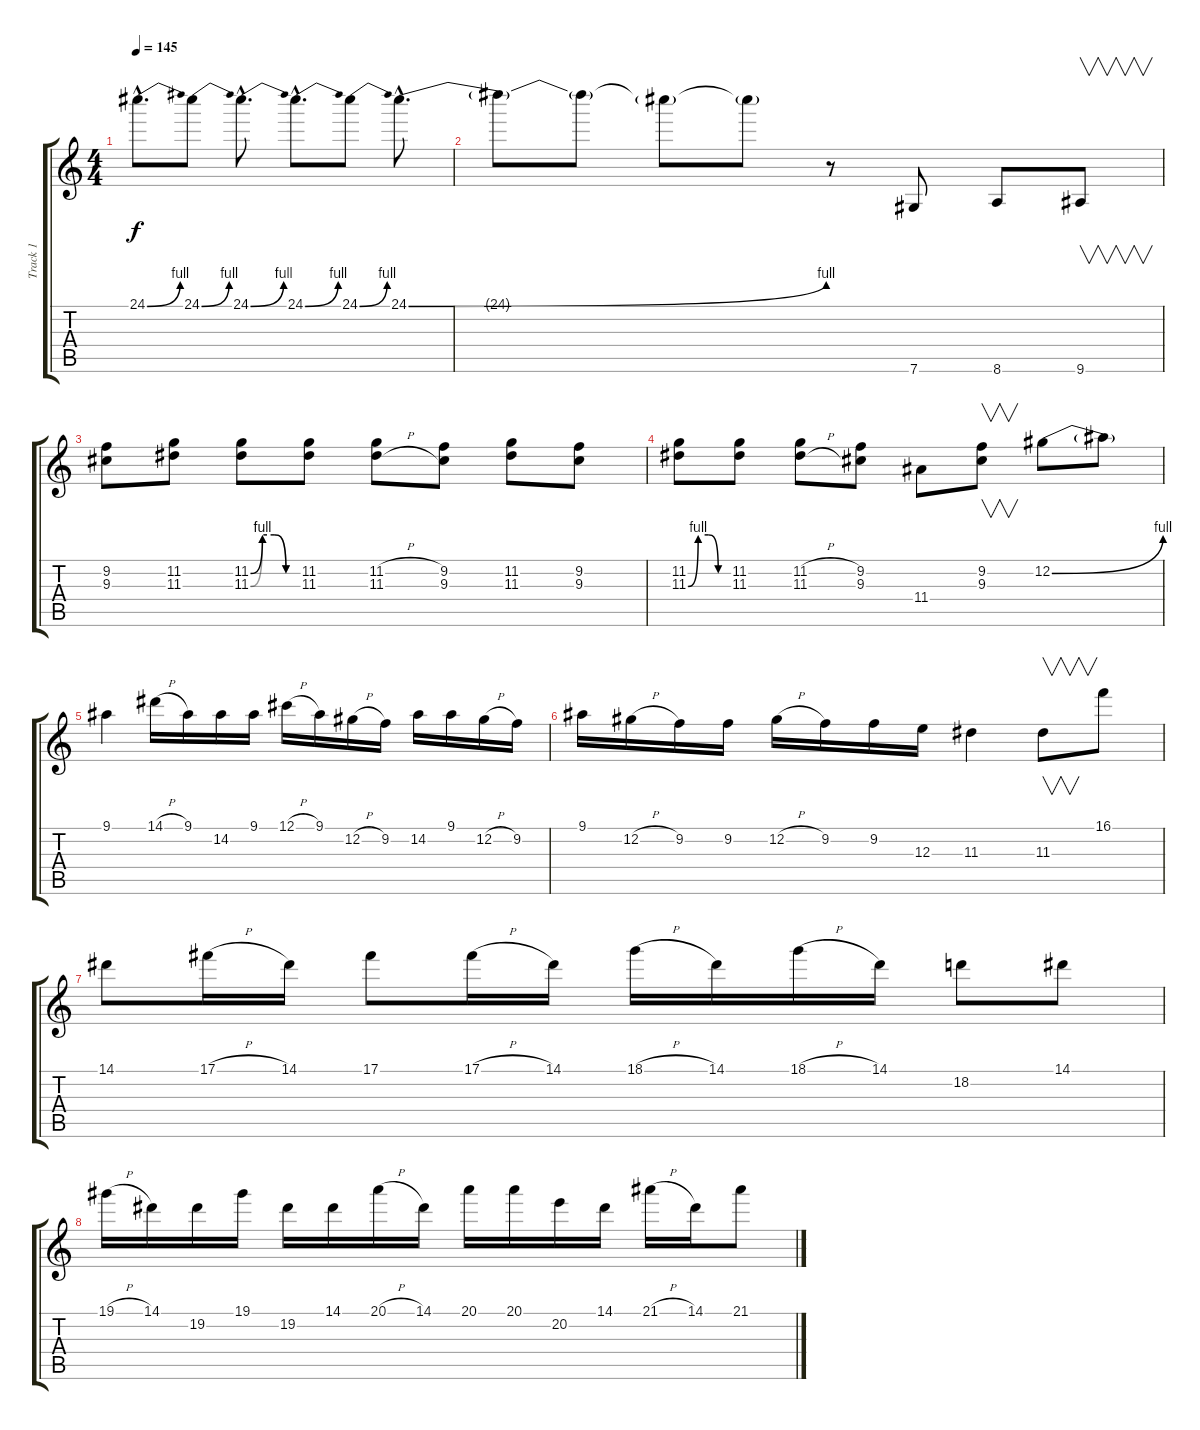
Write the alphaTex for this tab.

\track ("Track 1" "Track 1") {instrument distortionguitar}
\staff {score tabs}
\tuning (Db4 Ab3 E3 B2 Gb2 Db2) {hide}
\ts (4 4)
\tempo 145
\clef g2
\ks c
24.1{be (bend 0 0 60 4) hac}.8{d dy f} 24.1{be (bend 0 0 60 4)}.8 24.1{be (bend 0 0 60 4) hac}.8{d} 24.1{be (bend 0 0 60 4) hac}.8{d} 24.1{be (bend 0 0 60 4)}.8 24.1{be (bend 0 0 60 4) hac}.8{d} |
24.1{t}.8 24.1{t}.8 24.1{t}.8 24.1{t}.8 r.8 7.6.8 8.6.8 9.6.8{v} |
(9.2 9.3).8 (11.2 11.3).8 (11.2{be (custom 0 0 15 4 30 4 45 0 60 0)} 11.3{be (custom 0 0 15 4 30 4 45 0 60 0)}).8 (11.2 11.3).8 (11.2{h} 11.3{h}).8 (9.2 9.3).8 (11.2 11.3).8 (9.2 9.3).8 |
(11.2 11.3{be (custom 0 0 15 4 30 4 45 0 60 0)}).8 (11.2 11.3).8 (11.2{h} 11.3{h}).8 (9.2 9.3).8 11.4.8 (9.2 9.3).8{v} 12.2{be (bend 0 0 60 4)}.8 12.2{t}.8 |
9.1.4 14.1{h}.16 9.1.16 14.2.16 9.1.16 12.1{h}.16 9.1.16 12.2{h}.16 9.2.16 14.2.16 9.1.16 12.2{h}.16 9.2.16 |
9.1.16 12.2{h}.16 9.2.16 9.2.16 12.2{h}.16 9.2.16 9.2.16 12.3.16 11.3.4 11.3.8{v} 16.1.8 |
14.1.8 17.1{h}.16 14.1.16 17.1.8 17.1{h}.16 14.1.16 18.1{h}.16 14.1.16 18.1{h}.16 14.1.16 18.2.8 14.1.8 |
19.1{h}.16 14.1.16 19.2.16 19.1.16 19.2.16 14.1.16 20.1{h}.16 14.1.16 20.1.16 20.1.16 20.2.16 14.1.16 21.1{h}.16 14.1.16 21.1.8
